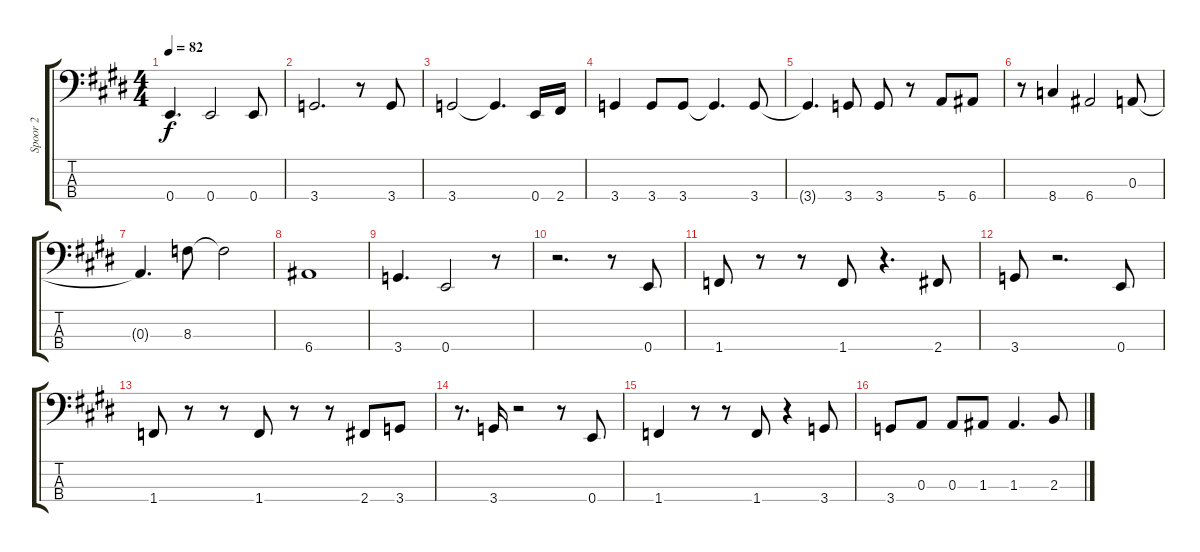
\track ("Spoor 2" "Spoor 2") {instrument acousticbass}
\staff {score tabs}
\tuning (G2 D2 A1 E1) {hide}
\ts (4 4)
\tempo 82
\clef f4
\ks e
0.4{t}.4{d dy f} 0.4.2 0.4.8 |
3.4.2{d} r.8 3.4.8 |
3.4.2 3.4{t}.4{d} 0.4.16 2.4.16 |
3.4.4 3.4.8 3.4.8 3.4{t}.4{d} 3.4.8 |
3.4{t}.4{d} 3.4.8 3.4.8 r.8 5.4.8 6.4.8 |
r.8 8.4.4 6.4.2 0.3.8 |
0.3{t}.4{d} 8.3.8 8.3{t}.2 |
6.4.1 |
3.4.4{d} 0.4.2 r.8 |
r.2{d} r.8 0.4.8 |
1.4.8 r.8 r.8 1.4.8 r.4{d} 2.4.8 |
3.4.8 r.2{d} 0.4.8 |
1.4.8 r.8 r.8 1.4.8 r.8 r.8 2.4.8 3.4.8 |
r.8{d} 3.4.16 r.2 r.8 0.4.8 |
1.4.4 r.8 r.8 1.4.8 r.4 3.4.8 |
3.4.8 0.3.8 0.3.8 1.3.8 1.3.4{d} 2.3.8
